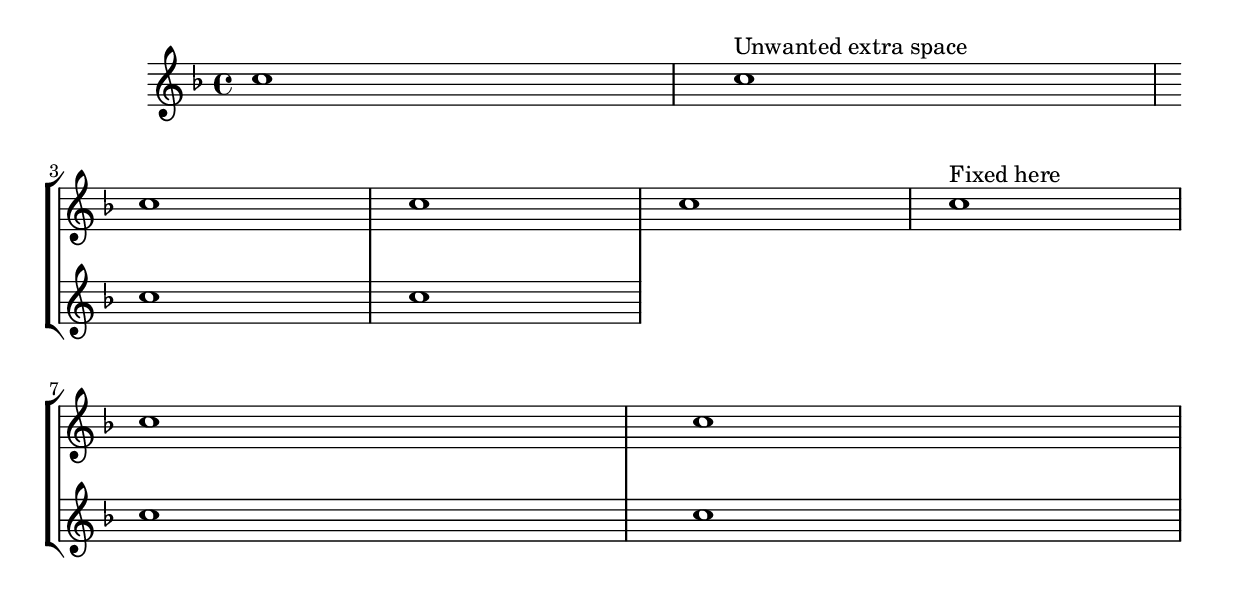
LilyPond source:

%% Do not edit this file; it is auto-generated from LSR http://lsr.dsi.unimi.it
%% This file is in the public domain.
\version "2.11.57"

\header {
  lsrtags = "staff-notation, contexts-and-engravers, breaks"

  texidoces = "
Al añadir un pentagrama nuevo en un salto de línea, por desgracia
se añade un espacio adicional al final de la línea antes del salto
(reservado para hacer sitio a un cambio de armadura que de todas
formas no se va a imprimir). La solución alternativa es añadir un
ajuste para @code{Staff.explicitKeySignatureVisibility} como se
muestra en el ejemplo.  En las versiones 2.10 y anteriores,
también se necesita un ajuste similar para las indicaciones de
compás (véase el ejemplo).

"
  doctitlees = "Añadir un pentagrama adicional en un salto de línea"

  texidoc = "
When adding a new staff at a line break, some extra space is
unfortunately added at the end of the line before the break (to fit in
a key signature change, which  will never be printed anyway). The
workaround is to add a setting of
@code{Staff.explicitKeySignatureVisibility} as is shown in the example.
In versions 2.10 and earlier, a similar setting for the time signatures
is also required (see the example).



"
  doctitle = "Adding an extra staff at a line break"
} % begin verbatim
\score {
  \new StaffGroup \relative c'' {
    \new Staff
    \key f \major
    c1 c^"Unwanted extra space" \break
    << { c1 c }
       \new Staff {
         \key f \major
         \once \override Staff.TimeSignature #'stencil = ##f
         c1 c 
       } 
    >>
    c1 c^"Fixed here" \break
    << { c1 c }
       \new Staff {
         \once \set Staff.explicitKeySignatureVisibility = #end-of-line-invisible
         % The next line is not needed in 2.11.x or later:
         \once \override Staff.TimeSignature #'break-visibility = #end-of-line-invisible
         \key f \major
         \once \override Staff.TimeSignature #'stencil = ##f
         c1 c
       }
    >>
  }
}
